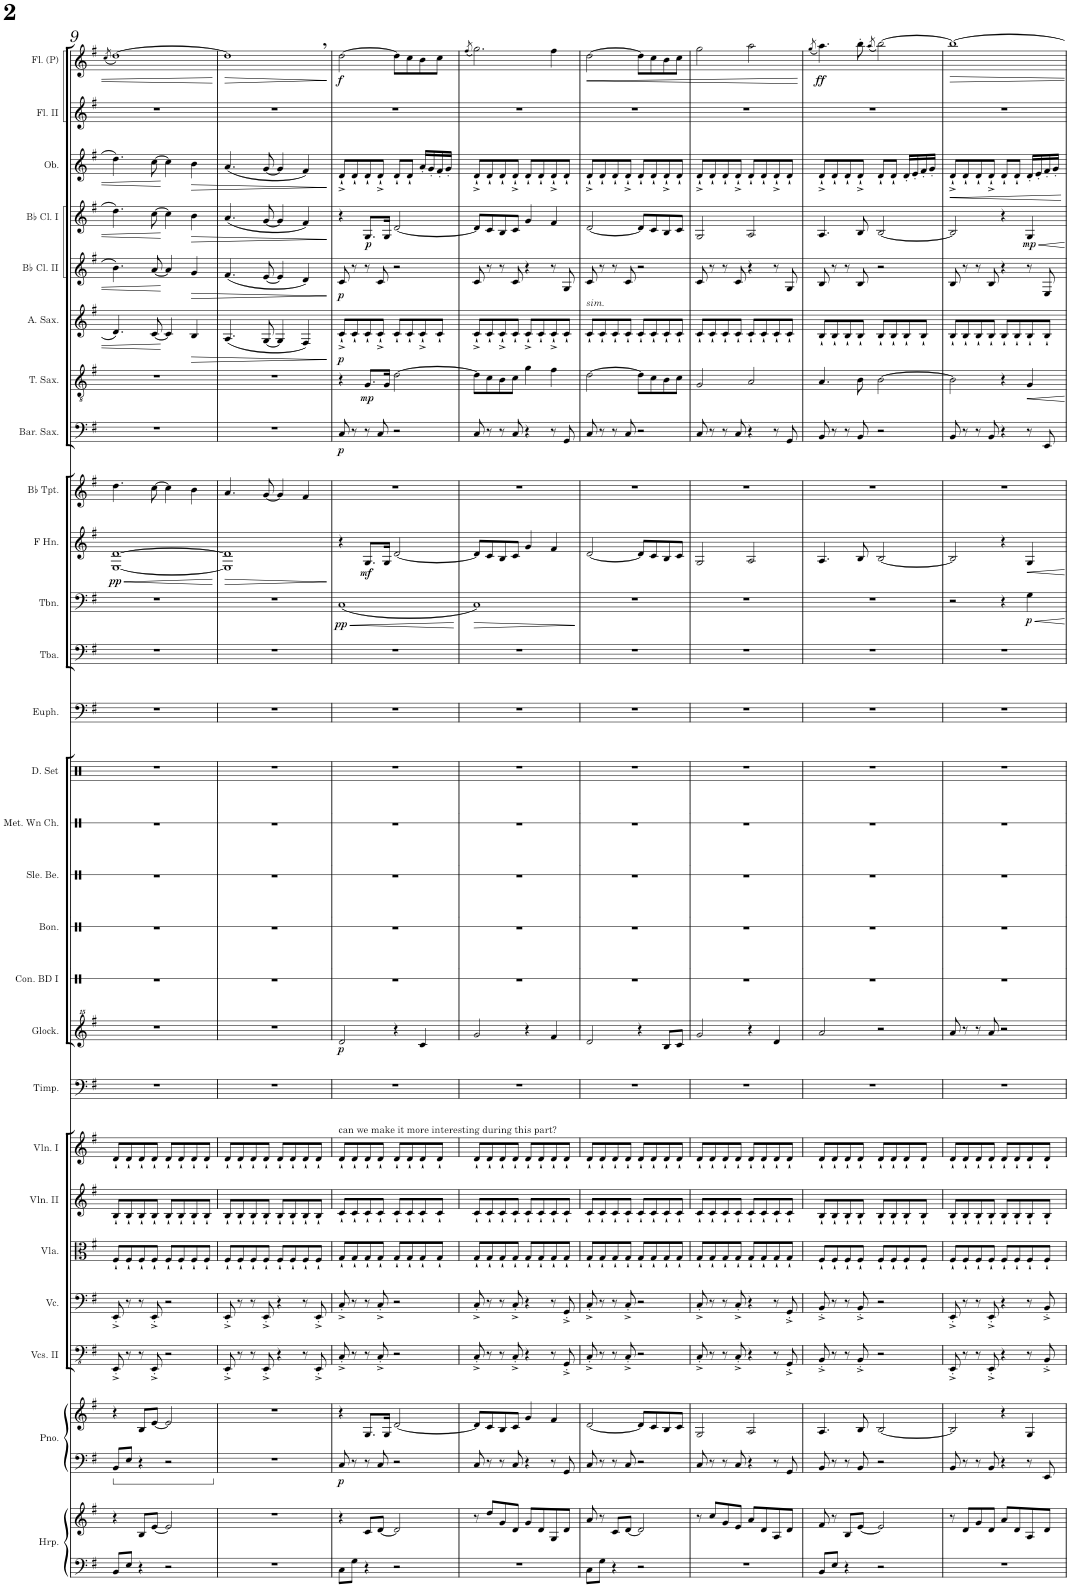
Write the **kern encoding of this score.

**kern	**kern	**kern	**kern	**dynam	**kern	**kern	**kern	**kern	**kern	**kern	**kern	**dynam	**kern	**kern	**kern	**kern	**kern	**kern	**kern	**kern	**dynam	**kern	**dynam	**kern	**kern	**dynam	**kern	**dynam	**kern	**dynam	**kern	**dynam	**kern	**dynam	**kern	**dynam	**kern	**kern	**dynam
*part27	*part27	*part26	*part26	*part26	*part25	*part24	*part23	*part22	*part21	*part20	*part19	*part19	*part18	*part17	*part16	*part15	*part14	*part13	*part12	*part11	*part11	*part10	*part10	*part9	*part8	*part8	*part7	*part7	*part6	*part6	*part5	*part5	*part4	*part4	*part3	*part3	*part2	*part1	*part1
*staff29	*staff28	*staff27	*staff26	*staff26/27	*staff25	*staff24	*staff23	*staff22	*staff21	*staff20	*staff19	*staff19	*staff18	*staff17	*staff16	*staff15	*staff14	*staff13	*staff12	*staff11	*staff11	*staff10	*staff10	*staff9	*staff8	*staff8	*staff7	*staff7	*staff6	*staff6	*staff5	*staff5	*staff4	*staff4	*staff3	*staff3	*staff2	*staff1	*staff1
*I"Harp	*	*I"Piano	*	*	*I"Violoncello II	*I"Violoncellos	*I"Violas	*I"Violins II	*I"Violins I	*I"Timpani	*I"Glockenspiel	*	*I"Concert Bass Drum (Lead)	*I"Bongos	*I"Sleigh Bells	*I"Metal Wind Chimes	*I"Drumset	*I"Euphonium	*I"Tuba	*I"Trombones	*	*I"Horns in F	*	*I"Trumpets in Bb	*I"Baritone Saxophone	*	*I"Tenor Saxophone	*	*I"Alto Saxophone	*	*I"Bb Clarinet II	*	*I"Bb Clarinets I	*	*I"Oboes	*	*I"Flutes II	*I"Flute (Principal)	*
*I'Hrp.	*	*I'Pno.	*	*	*	*I'Vc.	*I'Vla.	*I'Vln. II	*I'Vln. I	*I'Timp.	*I'Glock.	*	*	*I'Bon.	*I'Sle. Be.	*I'Met. Wn Ch.	*I'D. Set	*I'Euph.	*I'Tba.	*I'Tbn.	*	*	*	*	*I'Bar. Sax.	*	*I'T. Sax.	*	*I'A. Sax.	*	*I'Bb Cl. II	*	*I'Bb Cl. I	*	*I'Ob.	*	*I'Fl. II	*I'Fl. (P)	*
!!LO:PB:g=z
*clefF4	*clefG2	*clefF4	*clefG2	*	*clefFv4	*clefF4	*clefC3	*clefG2	*clefG2	*clefF4	*clefG^^2	*	*clefX	*clefX	*clefX	*clefX	*clefX	*clefF4	*clefF4	*clefF4	*	*clefG2	*	*clefG2	*clefF4	*	*clefGv2	*	*clefG2	*	*clefG2	*	*clefG2	*	*clefG2	*	*clefG2	*clefG2	*
*	*	*	*	*	*	*	*	*	*	*	*	*	*	*	*	*	*	*	*	*	*	*ITrd4c7	*	*ITrd1c2	*ITrd12c21	*	*ITrd8c14	*	*ITrd5c9	*	*ITrd1c2	*	*ITrd1c2	*	*	*	*	*	*
*k[f#]	*k[f#]	*k[f#]	*k[f#]	*	*k[f#]	*k[f#]	*k[f#]	*k[f#]	*k[f#]	*k[f#]	*k[f#]	*	*k[]	*k[]	*k[]	*k[]	*k[]	*k[f#]	*k[f#]	*k[f#]	*	*k[f#]	*	*k[f#]	*k[f#]	*	*k[f#]	*	*k[f#]	*	*k[f#]	*	*k[f#]	*	*k[f#]	*	*k[f#]	*k[f#]	*
*M4/4	*M4/4	*M4/4	*M4/4	*	*M4/4	*M4/4	*M4/4	*M4/4	*M4/4	*M4/4	*M4/4	*	*M4/4	*M4/4	*M4/4	*M4/4	*M4/4	*M4/4	*M4/4	*M4/4	*	*M4/4	*	*M4/4	*M4/4	*	*M4/4	*	*M4/4	*	*M4/4	*	*M4/4	*	*M4/4	*	*M4/4	*M4/4	*
=9	=9	=9	=9	=9	=9	=9	=9	=9	=9	=9	=9	=9	=9	=9	=9	=9	=9	=9	=9	=9	=9	=9	=9	=9	=9	=9	=9	=9	=9	=9	=9	=9	=9	=9	=9	=9	=9	=9	=9
.	.	.	.	.	.	.	.	.	.	.	.	.	.	.	.	.	.	.	.	.	.	.	.	.	.	.	.	.	.	.	.	.	.	.	.	.	.	(8qcc/	.
!	!	!	!	!	!	!	!	!	!	!	!	!	!	!	!	!	!	!	!	!	!	!	!LO:HP:b	!	!	!	!	!	!	!	!	!	!	!	!	!	!	!	!
!	!	!	!	!	!	!	!	!	!	!	!	!	!	!	!	!	!	!	!	!	!	!	!LO:DY:n=1:b	!	!	!	!	!	!	!	!	!	!	!	!	!	!	!	!
8BB/L	4r	8BB/L	4r	.	8EEE'^/	8EE'^/	8F#`/L	8B`/L	8d`/L	1r	1r	.	1r	1r	1r	1r	1r	1r	1r	1r	.	[1E [1d	< pp	4.dd\	1r	.	1r	.	4.d/	.	4.b\	.	4.dd\	.	4.dd\	.	1r	[1dd)	.
8E/J	.	8E/J	.	.	8r	8r	8F#`/	8B`/	8d`/	.	.	.	.	.	.	.	.	.	.	.	.	.	.	.	.	.	.	.	.	.	.	.	.	.	.	.	.	.	.
4r	8B/L	4r	8B/L	.	8r	8r	8F#`/	8B`/	8d`/	.	.	.	.	.	.	.	.	.	.	.	.	.	.	.	.	.	.	.	.	.	.	.	.	.	.	.	.	.	.
.	[8e/J	.	[8e/J	.	8EEE'^/	8EE'^/	8F#`/J	8B`/J	8d`/J	.	.	.	.	.	.	.	.	.	.	.	.	.	.	[8cc\	.	.	.	.	[8c/	.	[8a/	.	[8cc\	.	[8cc\	.	.	.	.
2r	2e/]	2r	2e/]	.	2r	2r	8F#`/L	8B`/L	8d`/L	.	.	.	.	.	.	.	.	.	.	.	.	.	.	4cc\]	.	.	.	.	4c/]	.	4a/]	.	4cc\]	.	4cc\]	.	.	.	.
.	.	.	.	.	.	.	8F#`/	8B`/	8d`/	.	.	.	.	.	.	.	.	.	.	.	.	.	.	.	.	.	.	.	.	.	.	.	.	.	.	.	.	.	.
!	!	!	!	!	!	!	!	!	!	!	!	!	!	!	!	!	!	!	!	!	!	!	!	!	!	!	!	!	!	!LO:HP:b	!	!LO:HP:b	!	!LO:HP:b	!	!LO:HP:b	!	!	!
.	.	.	.	.	.	.	8F#`/	8B`/	8d`/	.	.	.	.	.	.	.	.	.	.	.	.	.	.	4b\	.	.	.	.	4B/	>	4g/	>	4b\	>	4b\	>	.	.	.
.	.	.	.	.	.	.	8F#`/J	8B`/J	8d`/J	.	.	.	.	.	.	.	.	.	.	.	.	.	.	.	.	.	.	.	.	.	.	.	.	.	.	.	.	.	.
.	.	.	.	.	.	.	.	.	.	.	.	.	.	.	.	.	.	.	.	.	.	.	[	.	.	.	.	.	.	.	.	.	.	.	.	.	.	.	.
=10	=10	=10	=10	=10	=10	=10	=10	=10	=10	=10	=10	=10	=10	=10	=10	=10	=10	=10	=10	=10	=10	=10	=10	=10	=10	=10	=10	=10	=10	=10	=10	=10	=10	=10	=10	=10	=10	=10	=10
!	!	!	!	!	!	!	!	!	!	!	!	!	!	!	!	!	!	!	!	!	!	!	!LO:HP:b	!	!	!	!	!	!	!	!	!	!	!	!	!	!	!	!LO:HP:b
1r	1r	1r	1r	.	8EEE'^/	8EE'^/	8F#`/L	8B`/L	8d`/L	1r	1r	.	1r	1r	1r	1r	1r	1r	1r	1r	.	1E] 1d]	>	4.a/	1r	.	1r	.	(4.A/	.	(4.f#/	.	(4.a/	.	(4.a/	.	1r	1dd,]	>
.	.	.	.	.	8r	8r	8F#`/	8B`/	8d`/	.	.	.	.	.	.	.	.	.	.	.	.	.	.	.	.	.	.	.	.	.	.	.	.	.	.	.	.	.	.
.	.	.	.	.	8r	8r	8F#`/	8B`/	8d`/	.	.	.	.	.	.	.	.	.	.	.	.	.	.	.	.	.	.	.	.	.	.	.	.	.	.	.	.	.	.
.	.	.	.	.	8EEE'^/	8EE'^/	8F#`/J	8B`/J	8d`/J	.	.	.	.	.	.	.	.	.	.	.	.	.	.	[8g/	.	.	.	.	[8G/	.	[8e/	.	[8g/	.	[8g/	.	.	.	.
.	.	.	.	.	4r	4r	8F#`/L	8B`/L	8d`/L	.	.	.	.	.	.	.	.	.	.	.	.	.	.	4g/]	.	.	.	.	4G/]	.	4e/]	.	4g/]	.	4g/]	.	.	.	.
.	.	.	.	.	.	.	8F#`/	8B`/	8d`/	.	.	.	.	.	.	.	.	.	.	.	.	.	.	.	.	.	.	.	.	.	.	.	.	.	.	.	.	.	.
.	.	.	.	.	8r	8r	8F#`/	8B`/	8d`/	.	.	.	.	.	.	.	.	.	.	.	.	.	.	4f#/	.	.	.	.	4F#/)	.	4d/)	.	4f#/)	.	4f#/)	.	.	.	.
.	.	.	.	.	8EEE'^/	8EE'^/	8F#`/J	8B`/J	8d`/J	.	.	.	.	.	.	.	.	.	.	.	.	.	.	.	.	.	.	.	.	.	.	.	.	.	.	.	.	.	.
.	.	.	.	.	.	.	.	.	.	.	.	.	.	.	.	.	.	.	.	.	.	.	]	.	.	.	.	.	.	]	.	]	.	]	.	]	.	.	]
=11	=11	=11	=11	=11	=11	=11	=11	=11	=11	=11	=11	=11	=11	=11	=11	=11	=11	=11	=11	=11	=11	=11	=11	=11	=11	=11	=11	=11	=11	=11	=11	=11	=11	=11	=11	=11	=11	=11	=11
!	!	!	!	!	!	!	!	!	!LO:TX:a:t=can we make it more interesting during this part?	!	!	!	!	!	!	!	!	!	!	!	!	!	!	!	!	!	!	!	!	!	!	!	!	!	!	!	!	!	!
!	!	!	!	!LO:DY:b=2	!	!	!	!	!	!	!	!LO:DY:b	!	!	!	!	!	!	!	!	!LO:HP:b	!	!	!	!	!	!	!	!	!	!	!	!	!	!	!	!	!	!
!	!	!	!	!	!	!	!	!	!	!	!	!	!	!	!	!	!	!	!	!	!LO:DY:n=1:b	!	!	!	!	!LO:DY:b	!	!	!	!LO:DY:b	!	!LO:DY:b	!	!	!	!	!	!	!LO:DY:b
8C\L	4r	8C/	4r	p	8CC'^/	8C'^/	8G`/L	8c`/L	8d`/L	1r	2ddd/	p	1r	1r	1r	1r	1r	1r	1r	(1C	< pp	4r	.	1r	8C/	p	4r	.	8c`^/L	p	8c/	p	4r	.	8d`^/L	.	1r	[2dd\	f
8G\J	.	8r	.	.	8r	8r	8G`/	8c`/	8d`/	.	.	.	.	.	.	.	.	.	.	.	.	.	.	.	8r	.	.	.	8c`/	.	8r	.	.	.	8d`/	.	.	.	.
!	!	!	!	!	!	!	!	!	!	!	!	!	!	!	!	!	!	!	!	!	!	!	!LO:DY:b	!	!	!	!	!LO:DY:b	!	!	!	!	!	!LO:DY:b	!	!	!	!	!
4r	8c/L	8r	8.G/L	.	8r	8r	8G`/	8c`/	8d`/	.	.	.	.	.	.	.	.	.	.	.	.	8.G/L	mf	.	8r	.	8.G/L	mp	8c`/	.	8r	.	8.G/L	p	8d`/	.	.	.	.
.	[8d/J	8C/	.	.	8CC'^/	8C'^/	8G`/J	8c`/J	8d`/J	.	.	.	.	.	.	.	.	.	.	.	.	.	.	.	8C/	.	.	.	8c`^/J	.	8c/	.	.	.	8d`^/J	.	.	.	.
.	.	.	16G/Jk	.	.	.	.	.	.	.	.	.	.	.	.	.	.	.	.	.	.	16G/Jk	.	.	.	.	16G/Jk	.	.	.	.	.	16G/Jk	.	.	.	.	.	.
2r	2d/]	2r	[2d/	.	2r	2r	8G`/L	8c`/L	8d`/L	.	4r	.	.	.	.	.	.	.	.	.	.	[2d/	.	.	2r	.	[2d\	.	8c`/L	.	2r	.	[2d/	.	8d`/L	.	.	8dd\L]	.
.	.	.	.	.	.	.	8G`/	8c`/	8d`/	.	.	.	.	.	.	.	.	.	.	.	.	.	.	.	.	.	.	.	8c`/	.	.	.	.	.	8d`/J	.	.	8cc\	.
.	.	.	.	.	.	.	8G`/	8c`/	8d`/	.	4ccc/	.	.	.	.	.	.	.	.	.	.	.	.	.	.	.	.	.	8c`^/	.	.	.	.	.	16a'/LL	.	.	8b\	.
.	.	.	.	.	.	.	.	.	.	.	.	.	.	.	.	.	.	.	.	.	.	.	.	.	.	.	.	.	.	.	.	.	.	.	16g'/	.	.	.	.
.	.	.	.	.	.	.	8G`/J	8c`/J	8d`/J	.	.	.	.	.	.	.	.	.	.	.	.	.	.	.	.	.	.	.	8c`/J	.	.	.	.	.	16f#'/	.	.	8cc\J	.
.	.	.	.	.	.	.	.	.	.	.	.	.	.	.	.	.	.	.	.	.	.	.	.	.	.	.	.	.	.	.	.	.	.	.	16g'/JJ	.	.	.	.
.	.	.	.	.	.	.	.	.	.	.	.	.	.	.	.	.	.	.	.	.	[	.	.	.	.	.	.	.	.	.	.	.	.	.	.	.	.	.	.
=12	=12	=12	=12	=12	=12	=12	=12	=12	=12	=12	=12	=12	=12	=12	=12	=12	=12	=12	=12	=12	=12	=12	=12	=12	=12	=12	=12	=12	=12	=12	=12	=12	=12	=12	=12	=12	=12	=12	=12
.	.	.	.	.	.	.	.	.	.	.	.	.	.	.	.	.	.	.	.	.	.	.	.	.	.	.	.	.	.	.	.	.	.	.	.	.	.	(8qff#/	.
!	!	!	!	!	!	!	!	!	!	!	!	!	!	!	!	!	!	!	!	!	!LO:HP:b	!	!	!	!	!	!	!	!	!	!	!	!	!	!	!	!	!	!
1r	8r	8C/	8d/L]	.	8CC'^/	8C'^/	8G`/L	8c`/L	8d`/L	1r	2ggg/	.	1r	1r	1r	1r	1r	1r	1r	1C)	>	8d/L]	.	1r	8C/	.	8d\L]	.	8c`^/L	.	8c/	.	8d/L]	.	8d`^/L	.	1r	2.gg\)	.
.	8dd/L	8r	8c/	.	8r	8r	8G`/	8c`/	8d`/	.	.	.	.	.	.	.	.	.	.	.	.	8c/	.	.	8r	.	8c\	.	8c`/	.	8r	.	8c/	.	8d`/	.	.	.	.
.	8g/	8r	8B/	.	8r	8r	8G`/	8c`/	8d`/	.	.	.	.	.	.	.	.	.	.	.	.	8B/	.	.	8r	.	8B\	.	8c`^/	.	8r	.	8B/	.	8d`/	.	.	.	.
.	8d/J	8C/	8c/J	.	8CC'^/	8C'^/	8G`/J	8c`/J	8d`/J	.	.	.	.	.	.	.	.	.	.	.	.	8c/J	.	.	8C/	.	8c\J	.	8c`/J	.	8c/	.	8c/J	.	8d`^/J	.	.	.	.
.	8g/L	4r	4g/	.	4r	4r	8G`/L	8c`/L	8d`/L	.	4r	.	.	.	.	.	.	.	.	.	.	4g/	.	.	4r	.	4g\	.	8c`^/L	.	4r	.	4g/	.	8d`/L	.	.	.	.
.	8d/	.	.	.	.	.	8G`/	8c`/	8d`/	.	.	.	.	.	.	.	.	.	.	.	.	.	.	.	.	.	.	.	8c`/	.	.	.	.	.	8d`/	.	.	.	.
.	8G/	8r	4f#/	.	8r	8r	8G`/	8c`/	8d`/	.	4fff#/	.	.	.	.	.	.	.	.	.	.	4f#/	.	.	8r	.	4f#\	.	8c`^/	.	8r	.	4f#/	.	8d`^/	.	.	4ff#\	.
.	8d/J	8GG/	.	.	8GGG'^/	8GG'^/	8G`/J	8c`/J	8d`/J	.	.	.	.	.	.	.	.	.	.	.	.	.	.	.	8GG/	.	.	.	8c`/J	.	8G/	.	.	.	8d`/J	.	.	.	.
.	.	.	.	.	.	.	.	.	.	.	.	.	.	.	.	.	.	.	.	.	]	.	.	.	.	.	.	.	.	.	.	.	.	.	.	.	.	.	.
=13	=13	=13	=13	=13	=13	=13	=13	=13	=13	=13	=13	=13	=13	=13	=13	=13	=13	=13	=13	=13	=13	=13	=13	=13	=13	=13	=13	=13	=13	=13	=13	=13	=13	=13	=13	=13	=13	=13	=13
!	!	!	!	!	!	!	!	!	!	!	!	!	!	!	!	!	!	!	!	!	!	!	!	!	!	!	!	!	!LO:TX:a:i:t=sim.	!	!	!	!	!	!	!	!	!	!
!	!	!	!	!	!	!	!	!	!	!	!	!	!	!	!	!	!	!	!	!	!	!	!	!	!	!	!	!	!	!	!	!	!	!	!	!	!	!	!LO:HP:b
8C\L	8a/	8C/	[2d/	.	8CC'^/	8C'^/	8G`/L	8c`/L	8d`/L	1r	2ddd/	.	1r	1r	1r	1r	1r	1r	1r	1r	.	[2d/	.	1r	8C/	.	[2d\	.	8c`/L	.	8c/	.	[2d/	.	8d`^/L	.	1r	[2dd\	<
8G\J	8r	8r	.	.	8r	8r	8G`/	8c`/	8d`/	.	.	.	.	.	.	.	.	.	.	.	.	.	.	.	8r	.	.	.	8c`/	.	8r	.	.	.	8d`/	.	.	.	.
4r	8c/L	8r	.	.	8r	8r	8G`/	8c`/	8d`/	.	.	.	.	.	.	.	.	.	.	.	.	.	.	.	8r	.	.	.	8c`/	.	8r	.	.	.	8d`/	.	.	.	.
.	[8d/J	8C/	.	.	8CC'^/	8C'^/	8G`/J	8c`/J	8d`/J	.	.	.	.	.	.	.	.	.	.	.	.	.	.	.	8C/	.	.	.	8c`/J	.	8c/	.	.	.	8d`^/J	.	.	.	.
2r	2d/]	2r	8d/L]	.	2r	2r	8G`/L	8c`/L	8d`/L	.	4r	.	.	.	.	.	.	.	.	.	.	8d/L]	.	.	2r	.	8d\L]	.	8c`/L	.	2r	.	8d/L]	.	8d`/L	.	.	8dd\L]	.
.	.	.	8c/	.	.	.	8G`/	8c`/	8d`/	.	.	.	.	.	.	.	.	.	.	.	.	8c/	.	.	.	.	8c\	.	8c`/	.	.	.	8c/	.	8d`/	.	.	8cc\	.
.	.	.	8B/	.	.	.	8G`/	8c`/	8d`/	.	8bb/L	.	.	.	.	.	.	.	.	.	.	8B/	.	.	.	.	8B\	.	8c`/	.	.	.	8B/	.	8d`^/	.	.	8b\	.
.	.	.	8c/J	.	.	.	8G`/J	8c`/J	8d`/J	.	8ccc/J	.	.	.	.	.	.	.	.	.	.	8c/J	.	.	.	.	8c\J	.	8c`/J	.	.	.	8c/J	.	8d`/J	.	.	8cc\J	.
=14	=14	=14	=14	=14	=14	=14	=14	=14	=14	=14	=14	=14	=14	=14	=14	=14	=14	=14	=14	=14	=14	=14	=14	=14	=14	=14	=14	=14	=14	=14	=14	=14	=14	=14	=14	=14	=14	=14	=14
1r	8r	8C/	2G/	.	8CC'^/	8C'^/	8G`/L	8c`/L	8d`/L	1r	2ggg/	.	1r	1r	1r	1r	1r	1r	1r	1r	.	2G/	.	1r	8C/	.	2G/	.	8c`/L	.	8c/	.	2G/	.	8d`^/L	.	1r	2gg\	.
.	8cc/L	8r	.	.	8r	8r	8G`/	8c`/	8d`/	.	.	.	.	.	.	.	.	.	.	.	.	.	.	.	8r	.	.	.	8c`/	.	8r	.	.	.	8d`/	.	.	.	.
.	8g/	8r	.	.	8r	8r	8G`/	8c`/	8d`/	.	.	.	.	.	.	.	.	.	.	.	.	.	.	.	8r	.	.	.	8c`/	.	8r	.	.	.	8d`/	.	.	.	.
.	8e/J	8C/	.	.	8CC'^/	8C'^/	8G`/J	8c`/J	8d`/J	.	.	.	.	.	.	.	.	.	.	.	.	.	.	.	8C/	.	.	.	8c`/J	.	8c/	.	.	.	8d`^/J	.	.	.	.
.	8a/L	4r	2A/	.	4r	4r	8G`/L	8c`/L	8d`/L	.	4r	.	.	.	.	.	.	.	.	.	.	2A/	.	.	4r	.	2A/	.	8c`/L	.	4r	.	2A/	.	8d`/L	.	.	2aa\	.
.	8d/	.	.	.	.	.	8G`/	8c`/	8d`/	.	.	.	.	.	.	.	.	.	.	.	.	.	.	.	.	.	.	.	8c`/	.	.	.	.	.	8d`/	.	.	.	.
.	8A/	8r	.	.	8r	8r	8G`/	8c`/	8d`/	.	4ddd/	.	.	.	.	.	.	.	.	.	.	.	.	.	8r	.	.	.	8c`/	.	8r	.	.	.	8d`^/	.	.	.	.
.	8d/J	8GG/	.	.	8GGG'^/	8GG'^/	8G`/J	8c`/J	8d`/J	.	.	.	.	.	.	.	.	.	.	.	.	.	.	.	8GG/	.	.	.	8c`/J	.	8G/	.	.	.	8d`/J	.	.	.	.
.	.	.	.	.	.	.	.	.	.	.	.	.	.	.	.	.	.	.	.	.	.	.	.	.	.	.	.	.	.	.	.	.	.	.	.	.	.	.	[
=15	=15	=15	=15	=15	=15	=15	=15	=15	=15	=15	=15	=15	=15	=15	=15	=15	=15	=15	=15	=15	=15	=15	=15	=15	=15	=15	=15	=15	=15	=15	=15	=15	=15	=15	=15	=15	=15	=15	=15
.	.	.	.	.	.	.	.	.	.	.	.	.	.	.	.	.	.	.	.	.	.	.	.	.	.	.	.	.	.	.	.	.	.	.	.	.	.	(8qgg/	.
!	!	!	!	!	!	!	!	!	!	!	!	!	!	!	!	!	!	!	!	!	!	!	!	!	!	!	!	!	!	!	!	!	!	!	!	!	!	!	!LO:DY:b
8BB/L	8f#/	8BB/	4.A/	.	8BBB'^/	8BB'^/	8F#`/L	8B`/L	8d`/L	1r	2aaa/	.	1r	1r	1r	1r	1r	1r	1r	1r	.	4.A/	.	1r	8BB/	.	4.A/	.	8B`/L	.	8B/	.	4.A/	.	8d`^/L	.	1r	4.aa\)	ff
8E/J	8r	8r	.	.	8r	8r	8F#`/	8B`/	8d`/	.	.	.	.	.	.	.	.	.	.	.	.	.	.	.	8r	.	.	.	8B`/	.	8r	.	.	.	8d`/	.	.	.	.
4r	8B/L	8r	.	.	8r	8r	8F#`/	8B`/	8d`/	.	.	.	.	.	.	.	.	.	.	.	.	.	.	.	8r	.	.	.	8B`/	.	8r	.	.	.	8d`/	.	.	.	.
.	[8e/J	8BB/	8B/	.	8BBB'^/	8BB'^/	8F#`/J	8B`/J	8d`/J	.	.	.	.	.	.	.	.	.	.	.	.	8B/	.	.	8BB/	.	8B\	.	8B`/J	.	8B/	.	8B/	.	8d`^/J	.	.	8bb'\	.
.	.	.	.	.	.	.	.	.	.	.	.	.	.	.	.	.	.	.	.	.	.	.	.	.	.	.	.	.	.	.	.	.	.	.	.	.	.	(8qaa/	.
2r	2e/]	2r	[2B/	.	2r	2r	8F#`/L	8B`/L	8d`/L	.	2r	.	.	.	.	.	.	.	.	.	.	[2B/	.	.	2r	.	[2B\	.	8B`/L	.	2r	.	[2B/	.	8d`/L	.	.	[2bb\)	.
.	.	.	.	.	.	.	8F#`/	8B`/	8d`/	.	.	.	.	.	.	.	.	.	.	.	.	.	.	.	.	.	.	.	8B`/	.	.	.	.	.	8d`/J	.	.	.	.
.	.	.	.	.	.	.	8F#`/	8B`/	8d`/	.	.	.	.	.	.	.	.	.	.	.	.	.	.	.	.	.	.	.	8B`/	.	.	.	.	.	16d'/LL	.	.	.	.
.	.	.	.	.	.	.	.	.	.	.	.	.	.	.	.	.	.	.	.	.	.	.	.	.	.	.	.	.	.	.	.	.	.	.	16e'/	.	.	.	.
.	.	.	.	.	.	.	8F#`/J	8B`/J	8d`/J	.	.	.	.	.	.	.	.	.	.	.	.	.	.	.	.	.	.	.	8B`/J	.	.	.	.	.	16f#'/	.	.	.	.
.	.	.	.	.	.	.	.	.	.	.	.	.	.	.	.	.	.	.	.	.	.	.	.	.	.	.	.	.	.	.	.	.	.	.	16g'/JJ	.	.	.	.
=16	=16	=16	=16	=16	=16	=16	=16	=16	=16	=16	=16	=16	=16	=16	=16	=16	=16	=16	=16	=16	=16	=16	=16	=16	=16	=16	=16	=16	=16	=16	=16	=16	=16	=16	=16	=16	=16	=16	=16
!	!	!	!	!	!	!	!	!	!	!	!	!	!	!	!	!	!	!	!	!	!	!	!	!	!	!	!	!	!	!	!	!	!	!	!	!LO:HP:b	!	!	!
1r	8r	8BB/	2B/]	.	8EEE'^/	8EE'^/	8F#`/L	8B`/L	8d`/L	1r	8aaa/	.	1r	1r	1r	1r	1r	1r	1r	2r	.	2B/]	.	1r	8BB/	.	2B\]	.	8B`/L	.	8B/	.	2B/]	.	8d`^/L	<	1r	1bb_	.
.	8d/L	8r	.	.	8r	8r	8F#`/	8B`/	8d`/	.	8r	.	.	.	.	.	.	.	.	.	.	.	.	.	8r	.	.	.	8B`/	.	8r	.	.	.	8d`/	.	.	.	.
.	8g/	8r	.	.	8r	8r	8F#`/	8B`/	8d`/	.	8r	.	.	.	.	.	.	.	.	.	.	.	.	.	8r	.	.	.	8B`/	.	8r	.	.	.	8d`/	.	.	.	.
.	8d/J	8BB/	.	.	8EEE'^/	8EE'^/	8F#`/J	8B`/J	8d`/J	.	8aaa/	.	.	.	.	.	.	.	.	.	.	.	.	.	8BB/	.	.	.	8B`/J	.	8B/	.	.	.	8d`^/J	.	.	.	.
.	8a/L	4r	4r	.	4r	4r	8F#`/L	8B`/L	8d`/L	.	2r	.	.	.	.	.	.	.	.	4r	.	4r	.	.	4r	.	4r	.	8B`/L	.	4r	.	4r	.	8d`/L	.	.	.	.
.	8d/	.	.	.	.	.	8F#`/	8B`/	8d`/	.	.	.	.	.	.	.	.	.	.	.	.	.	.	.	.	.	.	.	8B`/	.	.	.	.	.	8d`/J	.	.	.	.
!	!	!	!	!	!	!	!	!	!	!	!	!	!	!	!	!	!	!	!	!	!LO:DY:b	!	!	!	!	!	!	!	!	!	!	!	!	!LO:DY:b	!	!	!	!	!
.	8A/	8r	4G/	.	8r	8r	8F#`/	8B`/	8d`/	.	.	.	.	.	.	.	.	.	.	4G\	p	4G/	.	.	8r	.	4G/	.	8B`/	.	8r	.	4G/	mp	16d'/LL	.	.	.	.
.	.	.	.	.	.	.	.	.	.	.	.	.	.	.	.	.	.	.	.	.	.	.	.	.	.	.	.	.	.	.	.	.	.	.	16e'/	.	.	.	.
.	8d/J	8EE/	.	.	8BBB'^/	8BB'^/	8F#`/J	8B`/J	8d`/J	.	.	.	.	.	.	.	.	.	.	.	.	.	.	.	8EE/	.	.	.	8B`/J	.	8E/	.	.	.	16f#'/	.	.	.	.
.	.	.	.	.	.	.	.	.	.	.	.	.	.	.	.	.	.	.	.	.	.	.	.	.	.	.	.	.	.	.	.	.	.	.	16g'/JJ	.	.	.	.
.	.	.	.	.	.	.	.	.	.	.	.	.	.	.	.	.	.	.	.	.	.	.	.	.	.	.	.	.	.	.	.	.	.	.	.	[	.	.	.
=	=	=	=	=	=	=	=	=	=	=	=	=	=	=	=	=	=	=	=	=	=	=	=	=	=	=	=	=	=	=	=	=	=	=	=	=	=	=	=
*-	*-	*-	*-	*-	*-	*-	*-	*-	*-	*-	*-	*-	*-	*-	*-	*-	*-	*-	*-	*-	*-	*-	*-	*-	*-	*-	*-	*-	*-	*-	*-	*-	*-	*-	*-	*-	*-	*-	*-
